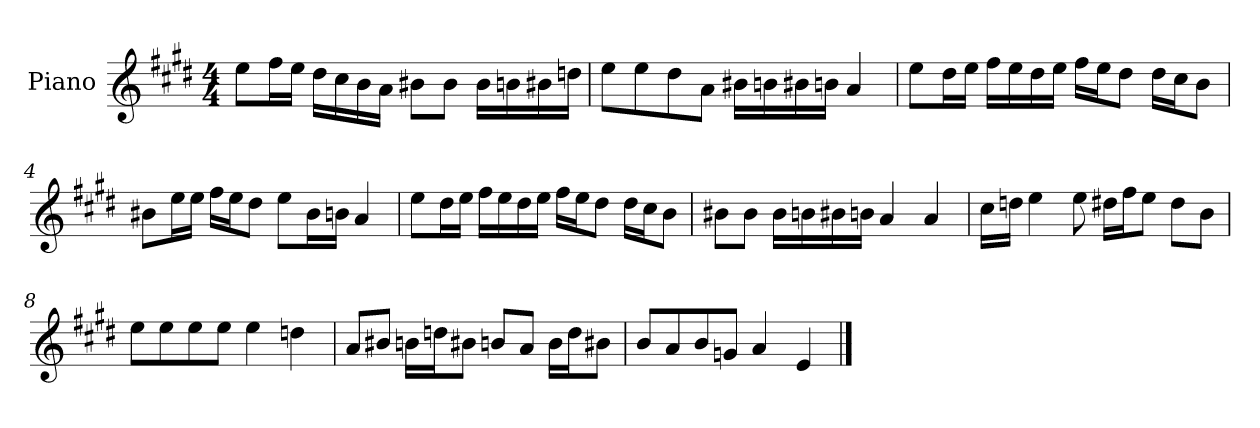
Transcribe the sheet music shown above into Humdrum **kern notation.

**kern
*part1
*staff1
*I"Piano
*I'P-no
*clefG2
*k[f#c#g#d#]
*M4/4
*MM90
=1
8ee\L
16ff#\L
16ee\JJ
16dd#\LL
16cc#\
16b\
16a\JJ
8b#X\L
8b#\J
16b#\LL
16bn\
16b#X\
16ddn\JJ
=2
8ee\L
8ee\
8dd#\
8a\J
16b#X\LL
16bn\
16b#X\
16bn\JJ
4a/
=3
8ee\L
16dd#\L
16ee\JJ
16ff#\LL
16ee\
16dd#\
16ee\JJ
16ff#\LL
16ee\J
8dd#\J
16dd#\LL
16cc#\J
8b\J
!!LO:LB:g=z
=4
8b#X\L
16ee\L
16ee\JJ
16ff#\LL
16ee\J
8dd#\J
8ee\L
16b#\L
16bn\JJ
4a/
=5
8ee\L
16dd#\L
16ee\JJ
16ff#\LL
16ee\
16dd#\
16ee\JJ
16ff#\LL
16ee\J
8dd#\J
16dd#\LL
16cc#\J
8b\J
=6
8b#X\L
8b#\J
16b#\LL
16bn\
16b#X\
16bn\JJ
4a/
4a/
!!LO:LB:g=z
=7
16cc#\LL
16ddn\JJ
4ee\
8ee\
16dd#X\LL
16ff#\J
8ee\J
8dd#\L
8b\J
=8
8ee\L
8ee\
8ee\
8ee\J
4ee\
4ddn\
=9
8a/L
8b#X/J
16bn\LL
16ddn\J
8b#X\J
8bn/L
8a/J
16b\LL
16dd\J
8b#X\J
=10
8b/L
8a/
8b/
8gn/J
4a/
4e/
==
*-
